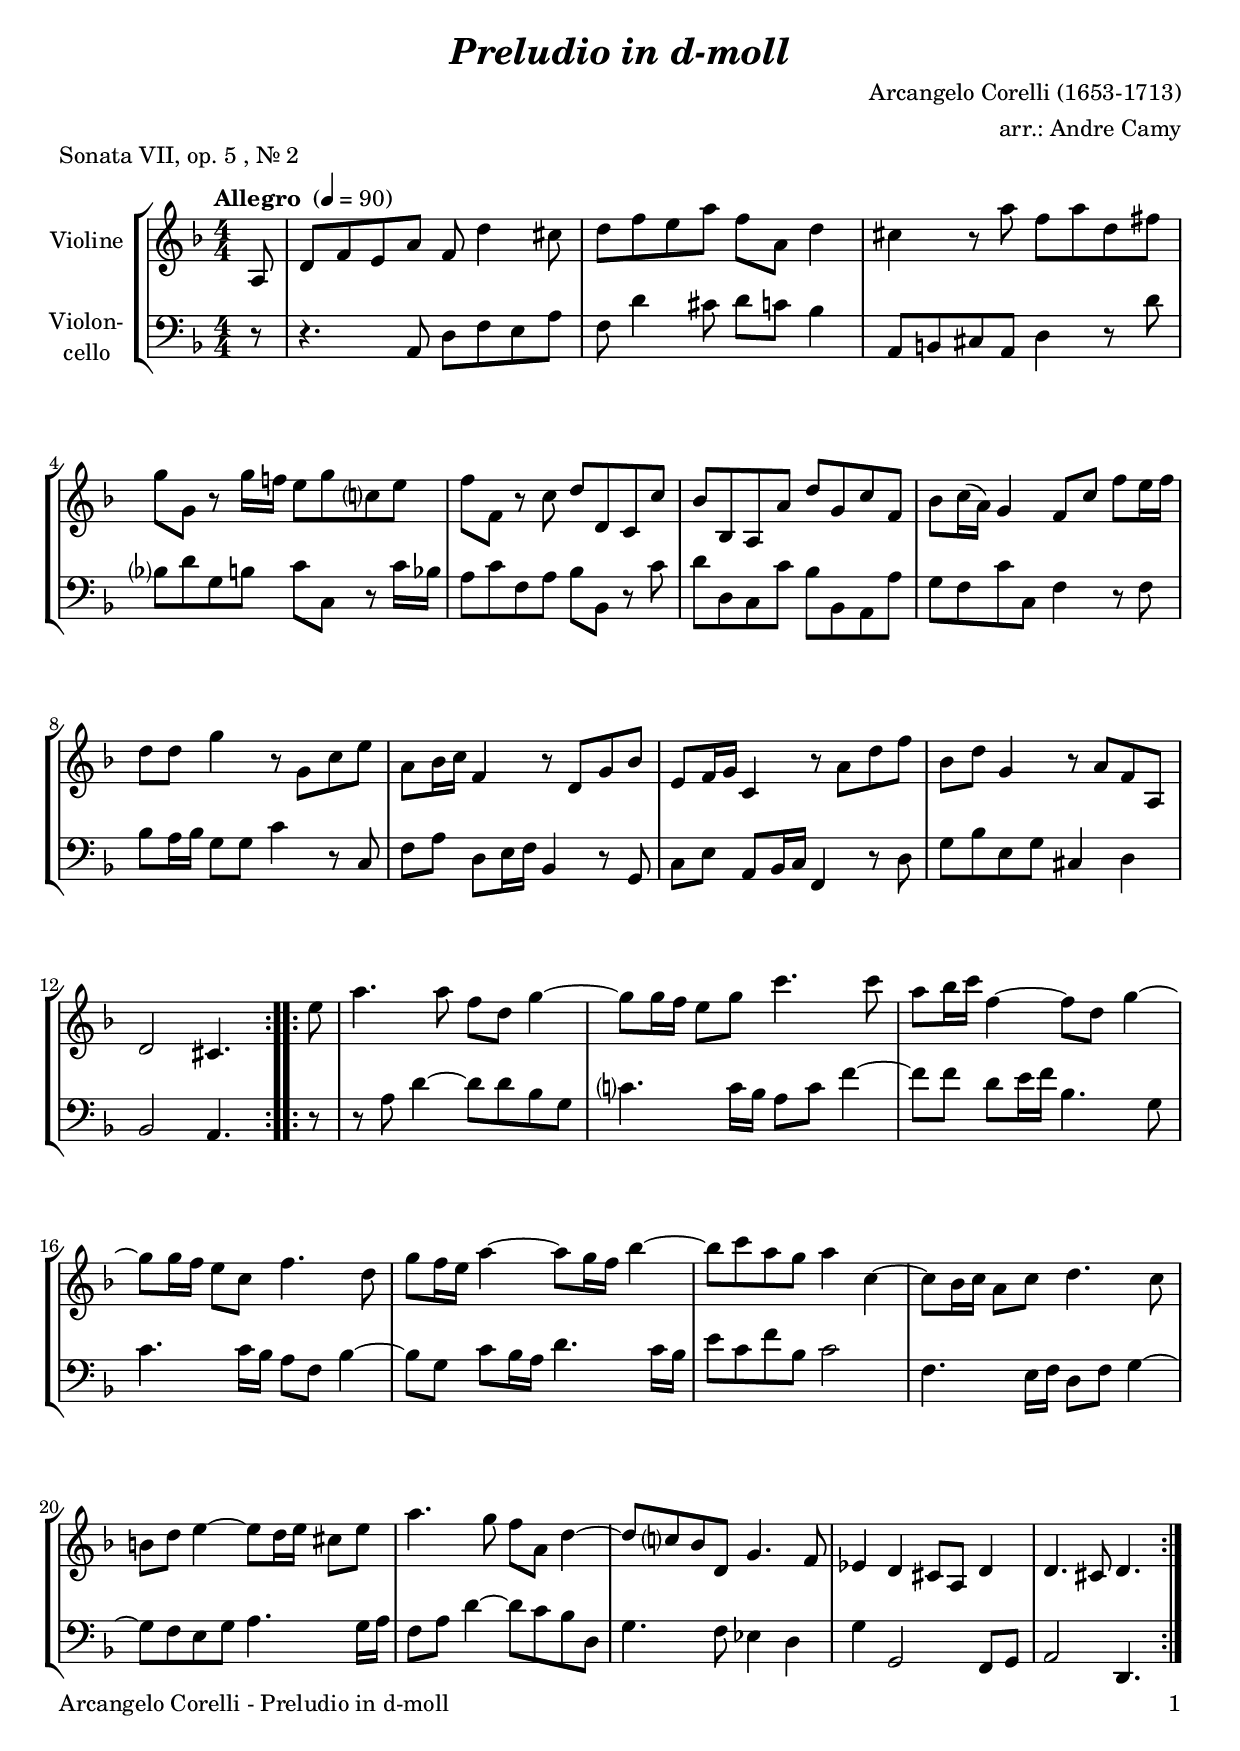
\version "2.18.2"
\include "deutsch.ly"
  
#(set-global-staff-size 20)

\header {
  title     = \markup \bold \italic "Preludio in d-moll"
  composer  = "Arcangelo Corelli (1653-1713)"
  arranger  = "arr.: Andre Camy"
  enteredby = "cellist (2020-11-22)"
  piece     = "Sonata VII, op. 5 , Nr. 2"
}

voiceconsts = {
  \key d \minor
  \time 4/4
  \clef "treble"
  \numericTimeSignature
  % Set default beaming for all staves
%  \set Timing.beamExceptions = #'()
%  \set Timing.baseMoment     = #(ly:make-moment 1 4)
%  \set Timing.beatStructure  = #'(1 1 1 1)
  \tempo "Allegro " 4=90
}

micl = "clarinet"
mifl = "flute"
miob = "oboe"
mifh = "french horn"
misx = "tenor sax"
mist = "string ensemble 1"
mivl = "violin"
miba = "cello"

va = \relative c' {
  \voiceconsts

  \repeat volta 2 {
    \partial 8 a8
    d f e a f d'4 cis8
    d f e a f a, d4
    cis r8 a' f a d, fis
    g g, r g'16 f! e8 g c,? e

    f f, r c' d d, c c'
    b b, a a' d g, c f,
    b c16( a) g4 f8 c' f e16 f
    d8 d g4 r8 g, c e

    a, b16 c f,4 r8 d g b
    e, f16 g c,4 r8 a' d f
    b, d g,4 r8 a f a,
    d2 cis4.
  }

  \repeat volta 2 {
    e'8 a4. a8 f d g4~
    g8 g16 f e8 g c4. c8
    a b16 c f,4~ f8 d g4~
    g8 g16 f e8 c f4. d8

    g f16 e a4~ a8 g16 f b4~
    b8 c a g a4 c,~
    c8 b16 c a8 c d4. c8
    h d e4~ e8 d16 e cis8 e

    a4. g8 f a, d4~
    d8 c? b d, g4. f8
    es4 d cis8 a d4
    d4. cis8 d4.
  }
}

vb = \relative c {
  \voiceconsts
  \clef "bass"
  
  \repeat volta 2 {
    \partial 8 r8
    r4. a8 d f e a
    f d'4 cis8 d c b4
    a,8 h cis a d4 r8 d'
    b? d g, h c c, r c'16 b

    a8 c f, a b b, r c'
    d d, c c' b b, a a'
    g f c' c, f4 r8 f
    b a16 b g8 g c4 r8 c,

    f a d, e16 f b,4 r8 g
    c e a, b16 c f,4 r8 d'
    g b e, g cis,4 d
    b2 a4.
  }

  \repeat volta 2 {
    r8
    r a' d4~ d8 d b g
    c?4. c16 b a8 c f4~
    f8 f d e16 f b,4. g8
    c4. c16 b a8 f b4~

    b8 g c b16 a d4. c16 b
    e8 c f b, c2
    f,4. e16 f d8 f g4~
    g8 f e g a4. g16 a

    f8 a d4~ d8 c b d,
    g4. f8 es4 d
    g g,2 f8 g
    a2 d,4.
  }
}


music = \new StaffGroup <<
      \new Staff {
	\set Staff.midiInstrument = \mivl
	\set Staff.instrumentName = \markup \center-column { "Violine" }
	\transpose d d { \va }
      }

      \new Staff {
	\set Staff.midiInstrument = \miba
	\set Staff.instrumentName = \markup \center-column { "Violon-" "cello" }
	\transpose d d { \vb }
      }
>>

\book {
   \paper {
    print-page-number = ##t
    print-first-page-number = ##t
    ragged-last-bottom = ##f
    oddHeaderMarkup = \markup \null
    evenHeaderMarkup = \markup \null
    oddFooterMarkup = \markup {
      \fill-line {
        \on-the-fly #print-page-number-check-first
        "Arcangelo Corelli - Preludio in d-moll" \fromproperty #'page:page-number-string
      }
    }
    evenFooterMarkup = \oddFooterMarkup
  } \score {
    \music
    \layout {}
  }

  \score {
    \unfoldRepeats \music

    \midi {
      \context {
        \Score
      }
    }
  }
}